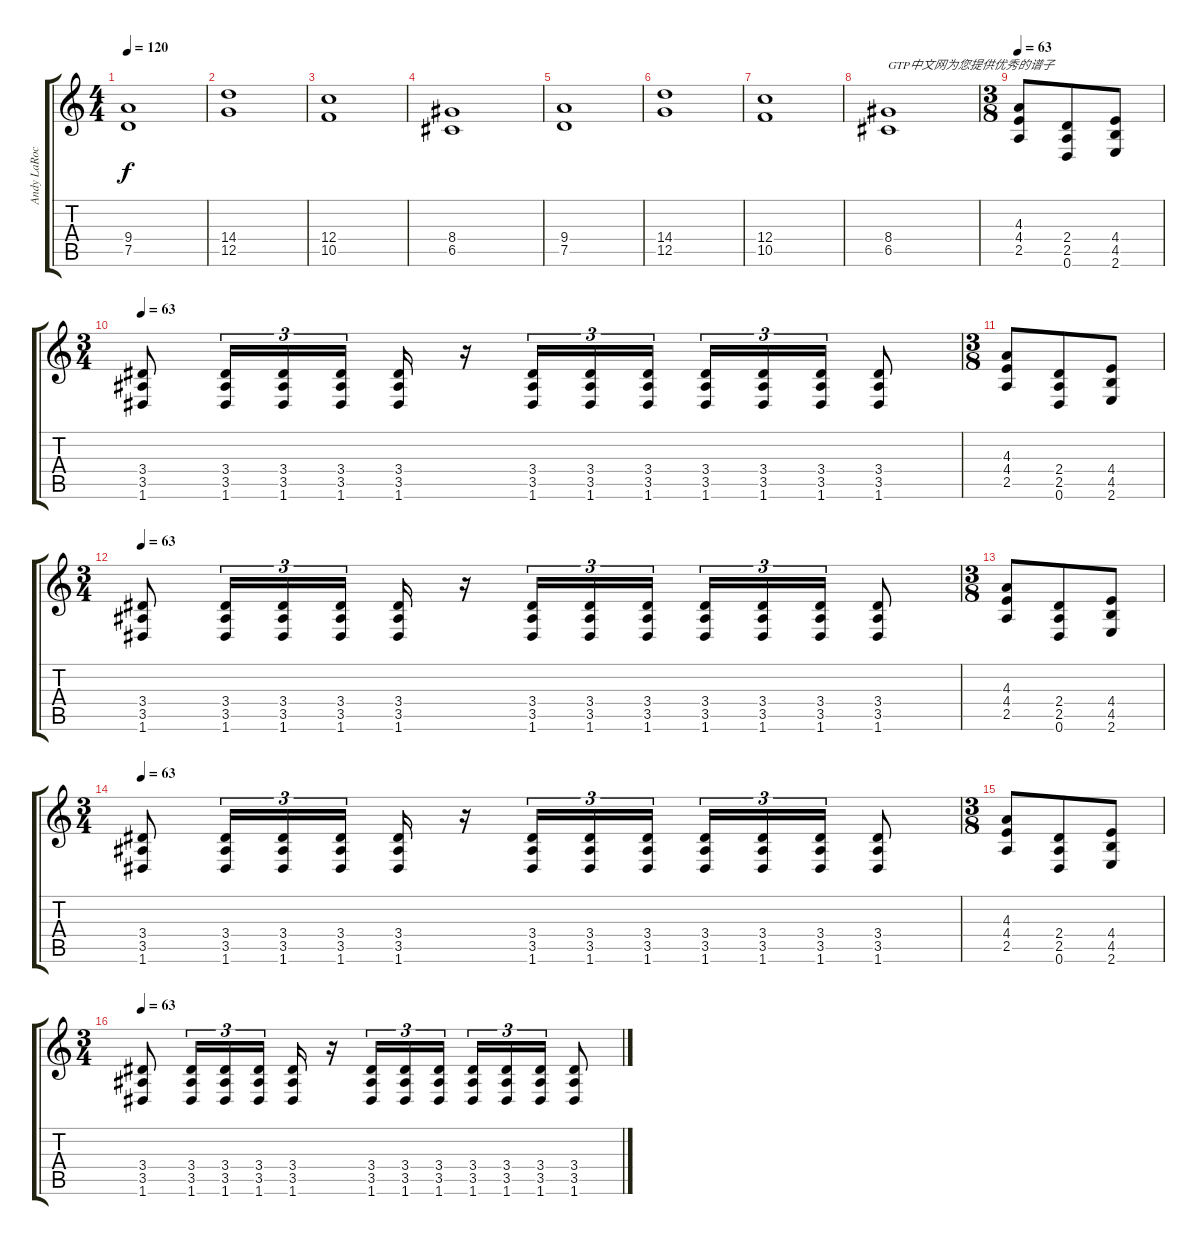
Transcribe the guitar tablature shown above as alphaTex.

\track ("Andy LaRocque" "Andy LaRoc") {instrument distortionguitar}
\staff {score tabs}
\tuning (D4 A3 F3 C3 G2 D2) {hide}
\ts (4 4)
\tempo 120
\clef g2
\ks c
(9.4 7.5).1{dy f instrument distortionguitar} |
(14.4 12.5).1 |
(12.4 10.5).1 |
(8.4 6.5).1 |
(9.4 7.5).1 |
(14.4 12.5).1 |
(12.4 10.5).1 |
(8.4 6.5).1{txt "GTP中文网为您提供优秀的谱子"} |
\ts (3 8)
\tempo 63
(4.3 4.4 2.5).8 (2.4 2.5 0.6).8 (4.4 4.5 2.6).8 |
\ts (3 4)
\tempo 63
(3.4 3.5 1.6).8 (3.4 3.5 1.6).16{tu (3 2)} (3.4 3.5 1.6).16{tu (3 2)} (3.4 3.5 1.6).16{tu (3 2)} (3.4 3.5 1.6).16 r.16 (3.4 3.5 1.6).16{tu (3 2)} (3.4 3.5 1.6).16{tu (3 2)} (3.4 3.5 1.6).16{tu (3 2)} (3.4 3.5 1.6).16{tu (3 2)} (3.4 3.5 1.6).16{tu (3 2)} (3.4 3.5 1.6).16{tu (3 2)} (3.4 3.5 1.6).8 |
\ts (3 8)
(4.3 4.4 2.5).8 (2.4 2.5 0.6).8 (4.4 4.5 2.6).8 |
\ts (3 4)
\tempo 63
(3.4 3.5 1.6).8 (3.4 3.5 1.6).16{tu (3 2)} (3.4 3.5 1.6).16{tu (3 2)} (3.4 3.5 1.6).16{tu (3 2)} (3.4 3.5 1.6).16 r.16 (3.4 3.5 1.6).16{tu (3 2)} (3.4 3.5 1.6).16{tu (3 2)} (3.4 3.5 1.6).16{tu (3 2)} (3.4 3.5 1.6).16{tu (3 2)} (3.4 3.5 1.6).16{tu (3 2)} (3.4 3.5 1.6).16{tu (3 2)} (3.4 3.5 1.6).8 |
\ts (3 8)
(4.3 4.4 2.5).8 (2.4 2.5 0.6).8 (4.4 4.5 2.6).8 |
\ts (3 4)
\tempo 63
(3.4 3.5 1.6).8 (3.4 3.5 1.6).16{tu (3 2)} (3.4 3.5 1.6).16{tu (3 2)} (3.4 3.5 1.6).16{tu (3 2)} (3.4 3.5 1.6).16 r.16 (3.4 3.5 1.6).16{tu (3 2)} (3.4 3.5 1.6).16{tu (3 2)} (3.4 3.5 1.6).16{tu (3 2)} (3.4 3.5 1.6).16{tu (3 2)} (3.4 3.5 1.6).16{tu (3 2)} (3.4 3.5 1.6).16{tu (3 2)} (3.4 3.5 1.6).8 |
\ts (3 8)
(4.3 4.4 2.5).8 (2.4 2.5 0.6).8 (4.4 4.5 2.6).8 |
\ts (3 4)
\tempo 63
(3.4 3.5 1.6).8 (3.4 3.5 1.6).16{tu (3 2)} (3.4 3.5 1.6).16{tu (3 2)} (3.4 3.5 1.6).16{tu (3 2)} (3.4 3.5 1.6).16 r.16 (3.4 3.5 1.6).16{tu (3 2)} (3.4 3.5 1.6).16{tu (3 2)} (3.4 3.5 1.6).16{tu (3 2)} (3.4 3.5 1.6).16{tu (3 2)} (3.4 3.5 1.6).16{tu (3 2)} (3.4 3.5 1.6).16{tu (3 2)} (3.4 3.5 1.6).8
